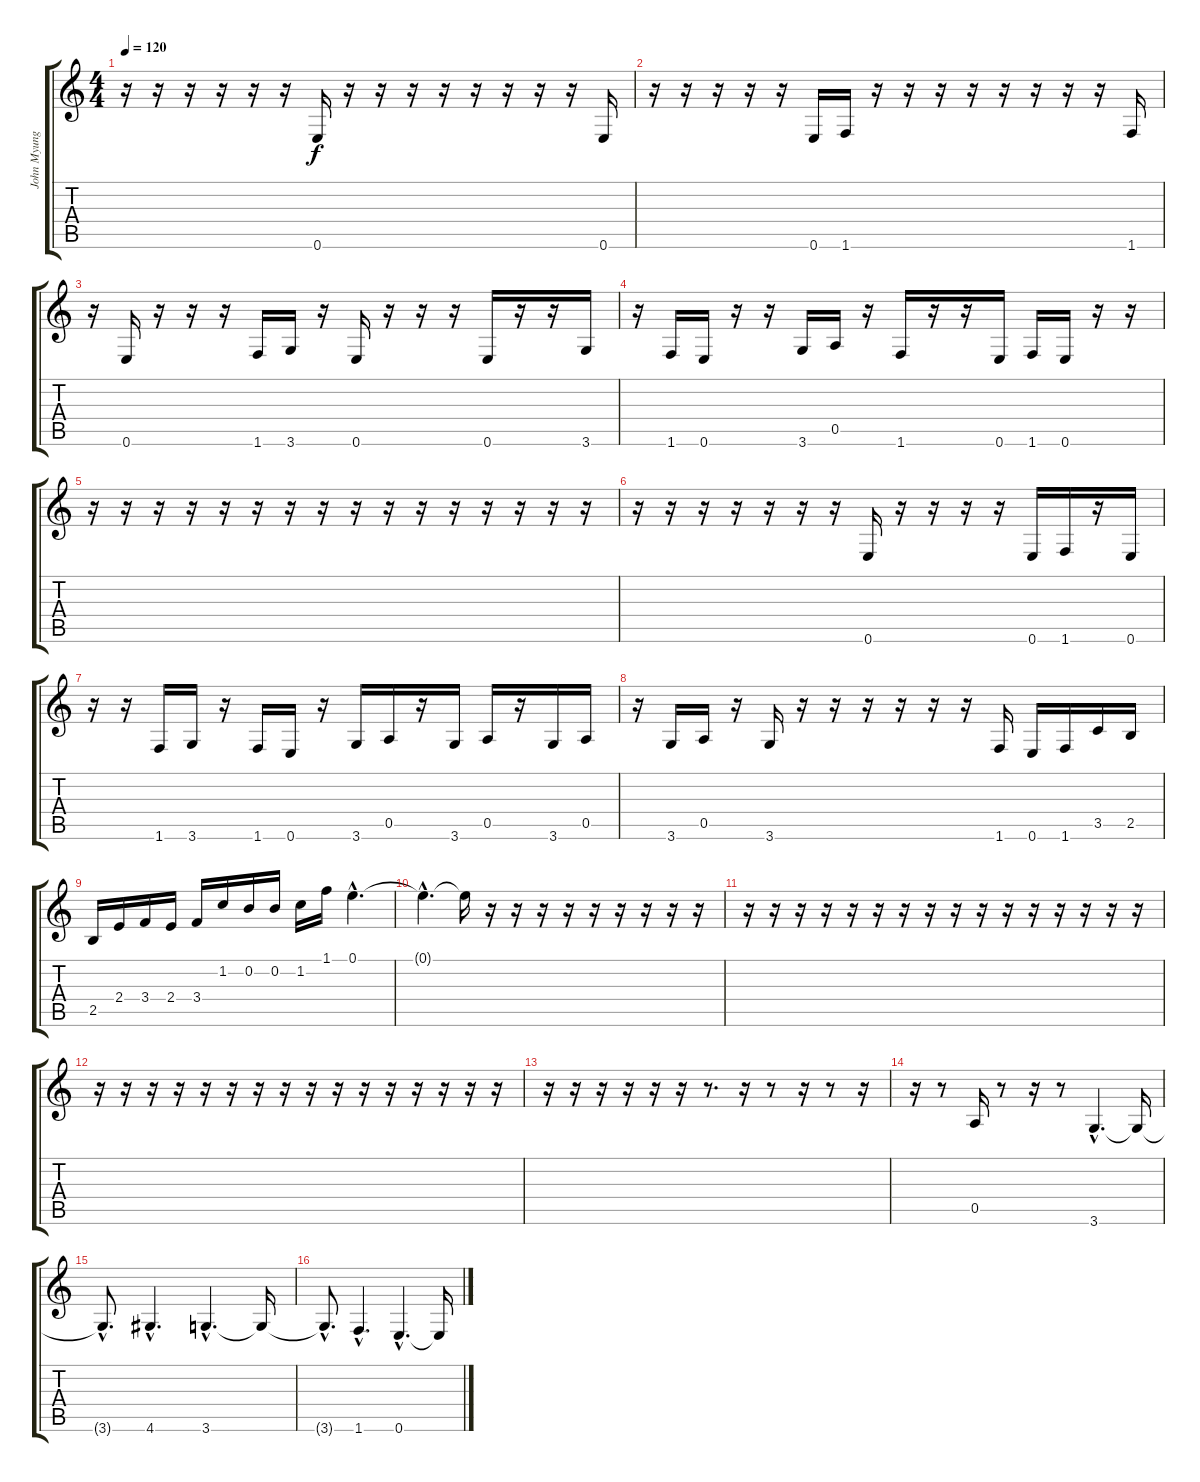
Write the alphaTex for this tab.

\track ("John Myung - Basse" "John Myung") {instrument electricbassfinger}
\staff {score tabs}
\tuning (E4 B3 G3 D3 A2 E2) {hide}
\ts (4 4)
\tempo 120
\clef g2
\ks c
r.16{dy f} r.16 r.16 r.16 r.16 r.16 0.6.16 r.16 r.16 r.16 r.16 r.16 r.16 r.16 r.16 0.6.16 |
r.16 r.16 r.16 r.16 r.16 0.6.16 1.6.16 r.16 r.16 r.16 r.16 r.16 r.16 r.16 r.16 1.6.16 |
r.16 0.6.16 r.16 r.16 r.16 1.6.16 3.6.16 r.16 0.6.16 r.16 r.16 r.16 0.6.16 r.16 r.16 3.6.16 |
r.16 1.6.16 0.6.16 r.16 r.16 3.6.16 0.5.16 r.16 1.6.16 r.16 r.16 0.6.16 1.6.16 0.6.16 r.16 r.16 |
r.16 r.16 r.16 r.16 r.16 r.16 r.16 r.16 r.16 r.16 r.16 r.16 r.16 r.16 r.16 r.16 |
r.16 r.16 r.16 r.16 r.16 r.16 r.16 0.6.16 r.16 r.16 r.16 r.16 0.6.16 1.6.16 r.16 0.6.16 |
r.16 r.16 1.6.16 3.6.16 r.16 1.6.16 0.6.16 r.16 3.6.16 0.5.16 r.16 3.6.16 0.5.16 r.16 3.6.16 0.5.16 |
r.16 3.6.16 0.5.16 r.16 3.6.16 r.16 r.16 r.16 r.16 r.16 r.16 1.6.16 0.6.16 1.6.16 3.5.16 2.5.16 |
2.5.16 2.4.16 3.4.16 2.4.16 3.4.16 1.2.16 0.2.16 0.2.16 1.2.16 1.1.16 0.1{hac}.4{d} |
0.1{hac t}.4{d} 0.1{t}.16 r.16 r.16 r.16 r.16 r.16 r.16 r.16 r.16 r.16 |
r.16 r.16 r.16 r.16 r.16 r.16 r.16 r.16 r.16 r.16 r.16 r.16 r.16 r.16 r.16 r.16 |
r.16 r.16 r.16 r.16 r.16 r.16 r.16 r.16 r.16 r.16 r.16 r.16 r.16 r.16 r.16 r.16 |
r.16 r.16 r.16 r.16 r.16 r.16 r.8{d} r.16 r.8 r.16 r.8 r.16 |
r.16 r.8 0.5.16 r.8 r.16 r.8 3.6{hac}.4{d} 3.6{t}.16 |
3.6{hac t}.8{d} 4.6{hac}.4{d} 3.6{hac}.4{d} 3.6{t}.16 |
3.6{hac t}.8{d} 1.6{hac}.4{d} 0.6{hac}.4{d} 0.6{t}.16
